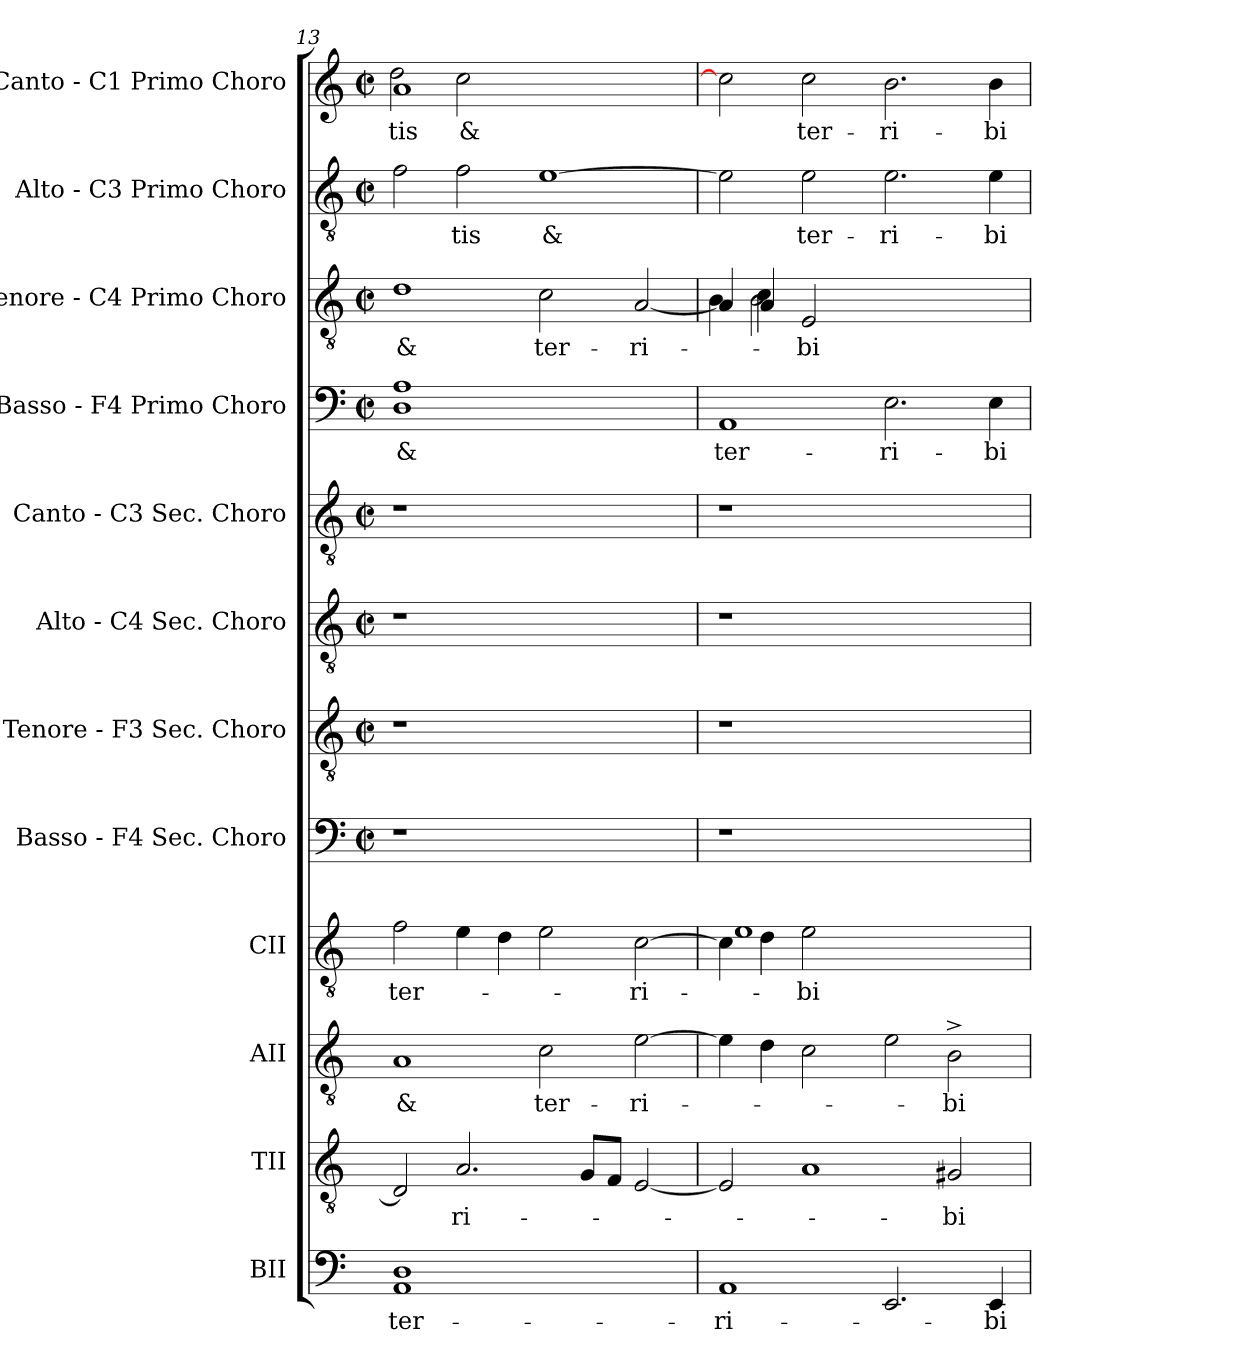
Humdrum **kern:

**kern	**text	**kern	**text	**kern	**text	**kern	**text	**kern	**kern	**kern	**kern	**kern	**text	**kern	**text	**kern	**text	**kern	**text
*part12	*part12	*part11	*part11	*part10	*part10	*part9	*part9	*part8	*part7	*part6	*part5	*part4	*part4	*part3	*part3	*part2	*part2	*part1	*part1
*staff12	*staff12	*staff11	*staff11	*staff10	*staff10	*staff9	*staff9	*staff8	*staff7	*staff6	*staff5	*staff4	*staff4	*staff3	*staff3	*staff2	*staff2	*staff1	*staff1
*I"BII	*	*I"TII	*	*I"AII	*	*I"CII	*	*I"Basso - F4  Sec. Choro	*I"Tenore - F3  Sec. Choro	*I"Alto - C4  Sec. Choro	*I"Canto - C3  Sec. Choro	*I"Basso - F4  Primo Choro	*	*I"Tenore - C4  Primo Choro	*	*I"Alto - C3  Primo Choro	*	*I"Canto - C1  Primo Choro	*
*I'BII	*	*I'TII	*	*I'AII	*	*I'CII	*	*I'Ch	*I'Ch	*I'Ch	*I'Ch	*I'BI	*	*I'TI	*	*I'AI	*	*I'CI	*
!!LO:PB:g=z
*clefF4	*	*clefGv2	*	*clefGv2	*	*clefGv2	*	*clefF4	*clefGv2	*clefGv2	*clefGv2	*clefF4	*	*clefGv2	*	*clefGv2	*	*clefG2	*
*	*	*	*	*	*	*	*	*M2/2	*M2/2	*M2/2	*M2/2	*M2/2	*	*M2/2	*	*M2/2	*	*M2/2	*
*	*	*	*	*	*	*	*	*met(c|)	*met(c|)	*met(c|)	*met(c|)	*met(c|)	*	*met(c|)	*	*met(c|)	*	*met(c|)	*
=13	=13	=13	=13	=13	=13	=13	=13	=13	=13	=13	=13	=13	=13	=13	=13	=13	=13	=13	=13
!	!LO:LY:b:cj	!	!	!	!LO:LY:b:cj	!	!LO:LY:b:cj	!	!	!	!	!	!LO:LY:b:cj	!	!LO:LY:b:cj	!	!	!	!LO:LY:b:cj
*	*	*	*	*	*	*	*	*	*	*	*	*	*	*	*	*	*	*^	*
1D 1AA	ter-	2D/]	.	1A	&	2f\	ter-	1r	1r	1r	1r	1D 1A	&	1d	&	2f\	.	1a	2dd\	-tis
!	!	!	!LO:LY:b:cj	!	!	!	!	!	!	!	!	!	!	!	!	!	!LO:LY:b:cj	!	!	!LO:LY:b:cj
.	.	2.A/	-ri-	.	.	4e\	.	.	.	.	.	.	.	.	.	2f\	-tis	.	[>2cc\	&
.	.	.	.	.	.	4d\	.	.	.	.	.	.	.	.	.	.	.	.	.	.
!	!	!	!	!	!LO:LY:b:cj	!	!	!	!	!	!	!	!	!	!LO:LY:b:cj	!	!LO:LY:b:cj	!	!	!
1ryy	.	.	.	2c\	ter-	2e\	.	1ryy	1ryy	1ryy	1ryy	1ryy	.	2c\	ter-	[>1e	&	1ryy	1ryy	.
.	.	8G/L	.	.	.	.	.	.	.	.	.	.	.	.	.	.	.	.	.	.
.	.	8F/J	.	.	.	.	.	.	.	.	.	.	.	.	.	.	.	.	.	.
!	!	!	!	!	!LO:LY:b:cj	!	!LO:LY:b:cj	!	!	!	!	!	!	!	!LO:LY:b:cj	!	!	!	!	!
.	.	[<2E/	.	[>2e\	-ri-	[>2c\	-ri-	.	.	.	.	.	.	[<2A/	-ri-	.	.	.	.	.
*	*	*	*	*	*	*	*	*	*	*	*	*	*	*	*	*	*	*v	*v	*
=14	=14	=14	=14	=14	=14	=14	=14	=14	=14	=14	=14	=14	=14	=14	=14	=14	=14	=14	=14
!	!LO:LY:b:cj	!	!	!	!	!	!	!	!	!	!	!	!LO:LY:b:cj	!	!	!	!	!	!
*	*	*	*	*	*	*^	*	*	*	*	*	*	*	*^	*	*	*	*	*
*	*	*	*	*	*	*	*	*	*	*	*	*	*	*	*	*^	*	*	*	*	*
1AA	-ri-	2E/]	.	4e\]	.	4c\]	1e	.	1r	1r	1r	1r	1AA	ter-	4A/]	4B\	4ryy	.	2e\]	.	2cc\]	.
.	.	.	.	4d\	.	4d\	.	.	.	.	.	.	.	.	4A/	2B\	4c\	.	.	.	.	.
!	!	!	!	!	!	!	!	!LO:LY:b:cj	!	!	!	!	!	!	!	!	!	!LO:LY:b:cj	!	!LO:LY:b:cj	!	!LO:LY:b:cj
.	.	1A	.	2c\	.	2e\	.	-bi-	.	.	.	.	.	.	2E/	.	1ryy	-bi-	2e\	ter-	2cc\	ter-
.	.	.	.	.	.	.	.	.	.	.	.	.	.	.	.	1ryy	.	.	.	.	.	.
!	!	!	!	!	!	!	!	!	!	!	!	!	!	!LO:LY:b:cj	!	!	!	!	!	!LO:LY:b:cj	!	!LO:LY:b:cj
2.EE/	.	.	.	2e\	.	1ryy	1ryy	.	1ryy	1ryy	1ryy	1ryy	2.E\	-ri-	1ryy	.	.	.	2.e\	-ri-	2.b\	-ri-
!	!	!	!LO:LY:b:cj	!	!LO:LY:b:cj	!	!	!	!	!	!	!	!	!	!	!	!	!	!	!	!	!
.	.	2G#X/	-bi-	2B^<\	-bi-	.	.	.	.	.	.	.	.	.	.	.	2ryy	.	.	.	.	.
!	!LO:LY:b:cj	!	!	!	!	!	!	!	!	!	!	!	!	!LO:LY:b:cj	!	!	!	!	!	!LO:LY:b:cj	!	!LO:LY:b:cj
4EE/	-bi-	.	.	.	.	.	.	.	.	.	.	.	4E\	-bi-	.	4ryy	.	.	4e\	-bi-	4b\	-bi-
*	*	*	*	*	*	*v	*v	*	*	*	*	*	*	*	*v	*v	*v	*	*	*	*	*
=	=	=	=	=	=	=	=	=	=	=	=	=	=	=	=	=	=	=	=
*-	*-	*-	*-	*-	*-	*-	*-	*-	*-	*-	*-	*-	*-	*-	*-	*-	*-	*-	*-
